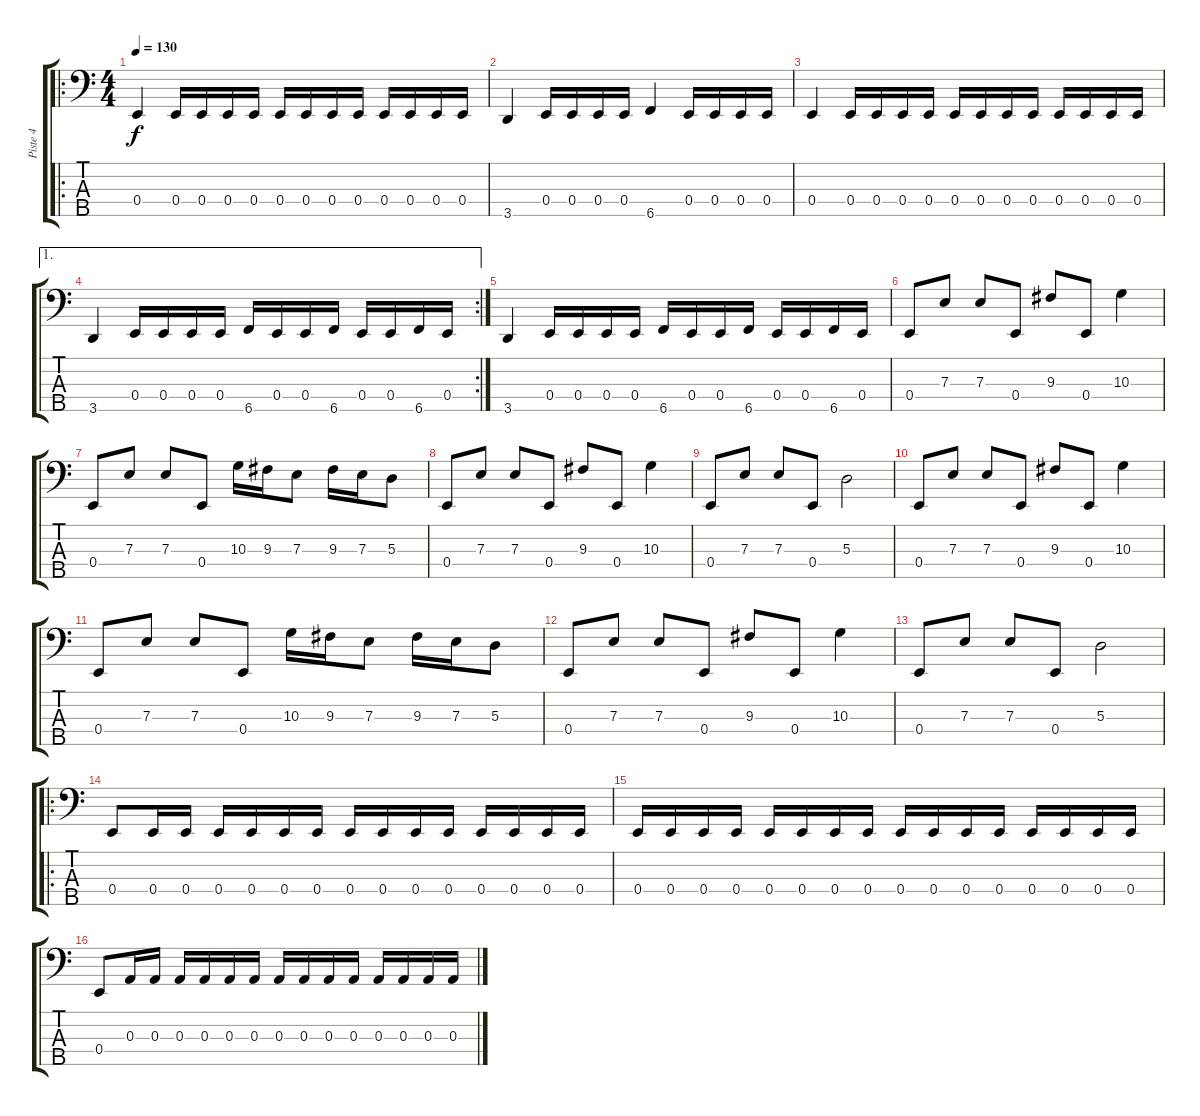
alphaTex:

\track ("Piste 4" "Piste 4") {instrument electricbasspick}
\staff {score tabs}
\tuning (G2 D2 A1 E1 B0) {hide}
\ro
\ts (4 4)
\tempo 130
\clef f4
\ks c
0.4.4{dy f} 0.4.16 0.4.16 0.4.16 0.4.16 0.4.16 0.4.16 0.4.16 0.4.16 0.4.16 0.4.16 0.4.16 0.4.16 |
3.5.4 0.4.16 0.4.16 0.4.16 0.4.16 6.5.4 0.4.16 0.4.16 0.4.16 0.4.16 |
0.4.4 0.4.16 0.4.16 0.4.16 0.4.16 0.4.16 0.4.16 0.4.16 0.4.16 0.4.16 0.4.16 0.4.16 0.4.16 |
\ae 1
\rc 2
3.5.4 0.4.16 0.4.16 0.4.16 0.4.16 6.5.16 0.4.16 0.4.16 6.5.16 0.4.16 0.4.16 6.5.16 0.4.16 |
3.5.4 0.4.16 0.4.16 0.4.16 0.4.16 6.5.16 0.4.16 0.4.16 6.5.16 0.4.16 0.4.16 6.5.16 0.4.16 |
0.4.8 7.3.8 7.3.8 0.4.8 9.3.8 0.4.8 10.3.4 |
0.4.8 7.3.8 7.3.8 0.4.8 10.3.16 9.3.16 7.3.8 9.3.16 7.3.16 5.3.8 |
0.4.8 7.3.8 7.3.8 0.4.8 9.3.8 0.4.8 10.3.4 |
0.4.8 7.3.8 7.3.8 0.4.8 5.3.2 |
0.4.8 7.3.8 7.3.8 0.4.8 9.3.8 0.4.8 10.3.4 |
0.4.8 7.3.8 7.3.8 0.4.8 10.3.16 9.3.16 7.3.8 9.3.16 7.3.16 5.3.8 |
0.4.8 7.3.8 7.3.8 0.4.8 9.3.8 0.4.8 10.3.4 |
0.4.8 7.3.8 7.3.8 0.4.8 5.3.2 |
\ro
0.4.8 0.4.16 0.4.16 0.4.16 0.4.16 0.4.16 0.4.16 0.4.16 0.4.16 0.4.16 0.4.16 0.4.16 0.4.16 0.4.16 0.4.16 |
0.4.16 0.4.16 0.4.16 0.4.16 0.4.16 0.4.16 0.4.16 0.4.16 0.4.16 0.4.16 0.4.16 0.4.16 0.4.16 0.4.16 0.4.16 0.4.16 |
0.4.8 0.3.16 0.3.16 0.3.16 0.3.16 0.3.16 0.3.16 0.3.16 0.3.16 0.3.16 0.3.16 0.3.16 0.3.16 0.3.16 0.3.16
